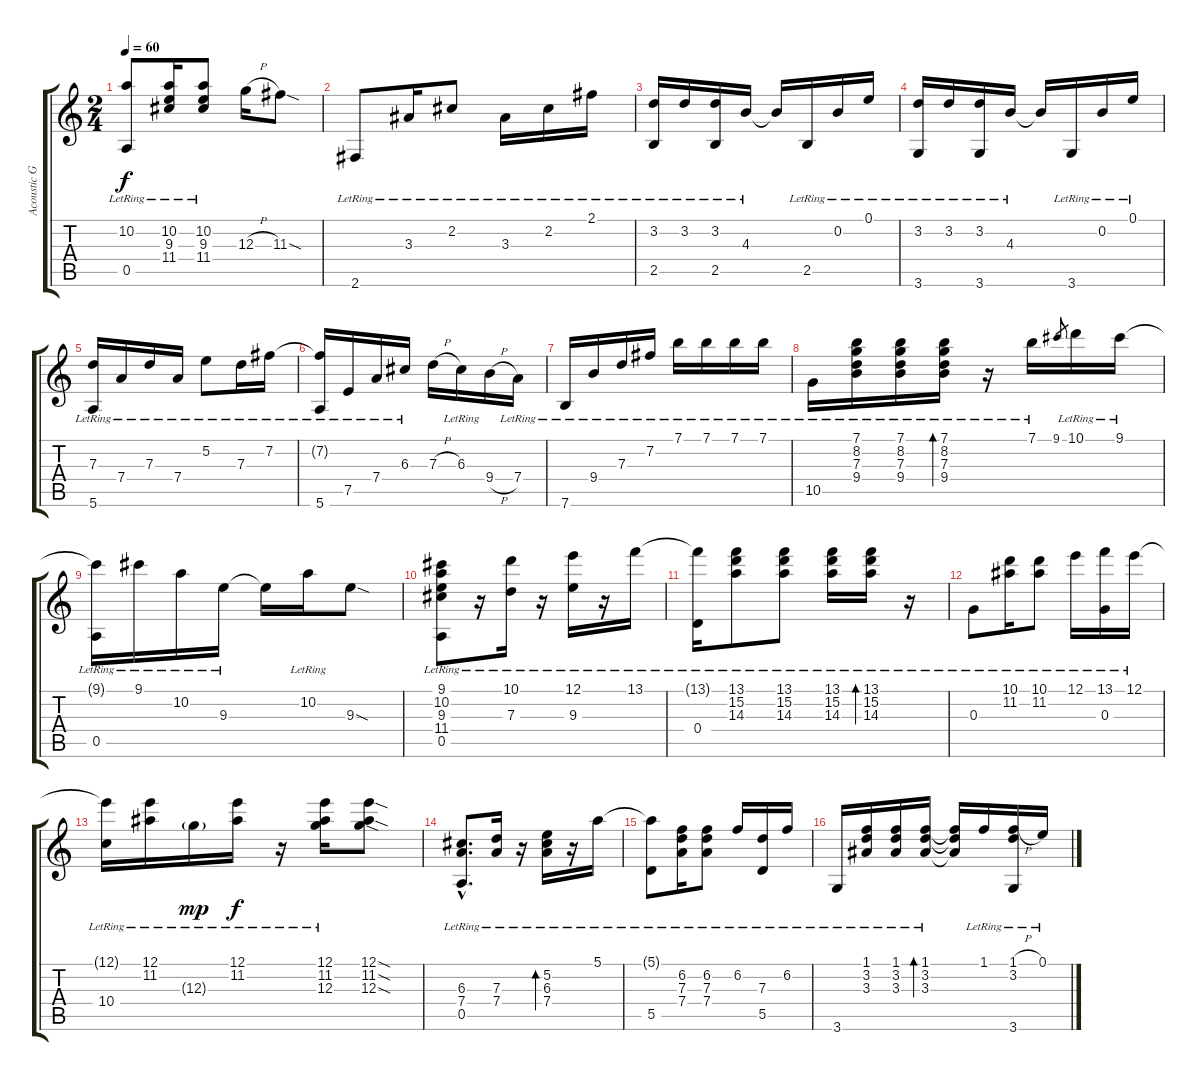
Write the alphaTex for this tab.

\track ("Acoustic Guitar" "Acoustic G") {instrument acousticguitarnylon}
\staff {score tabs}
\tuning (E4 B3 G3 D3 A2 E2) {hide}
\ts (2 4)
\tempo 60
\clef g2
\ks c
(10.2{lr} 0.5{lr}).8{dy f} (10.2{lr} 9.3{lr} 11.4{lr}).16 (10.2{lr} 9.3{lr} 11.4{lr}).8 12.3{h}.16 11.3{sod}.8 |
2.6{lr}.8 3.3{lr}.16 2.2{lr}.8 3.3{lr}.16 2.2{lr}.16 2.1{lr}.16 |
(3.2{lr} 2.5{lr}).16 3.2{lr}.16 (3.2{lr} 2.5{lr}).16 4.3{lr}.16 4.3{t}.16 2.5{lr}.16 0.2{lr}.16 0.1{lr}.16 |
(3.2{lr} 3.6{lr}).16 3.2{lr}.16 (3.2{lr} 3.6{lr}).16 4.3{lr}.16 4.3{t}.16 3.6{lr}.16 0.2{lr}.16 0.1{lr}.16 |
(7.3{lr} 5.6{lr}).16 7.4{lr}.16 7.3{lr}.16 7.4{lr}.16 5.2{lr}.8 7.3{lr}.16 7.2{lr}.16 |
(7.2{t} 5.6{lr}).16 7.5{lr}.16 7.4{lr}.16 6.3{lr}.16 7.3{h}.16 6.3{lr}.16 9.4{h}.16 7.4{lr}.16 |
7.6{lr}.16 9.4{lr}.16 7.3{lr}.16 7.2{lr}.16 7.1{lr}.16 7.1{lr}.16 7.1{lr}.16 7.1{lr}.16 |
10.5{lr}.16 (7.1{lr} 8.2{lr} 7.3{lr} 9.4{lr}).16 (7.1{lr} 8.2{lr} 7.3{lr} 9.4{lr}).16 (7.1{lr} 8.2{lr} 7.3{lr} 9.4{lr}).16{bd 120} r.16 7.1{lr}.16 9.1.8{gr} 10.1{lr}.16 9.1{lr}.16 |
(9.1{t} 0.5{lr}).16 9.1{lr}.16 10.2{lr}.16 9.3{lr}.16 9.3{t}.16 10.2{lr}.16 9.3{sod}.8 |
(9.1{lr} 10.2{lr} 9.3{lr} 11.4{lr} 0.5{lr}).8 r.16 (10.1{lr} 7.3{lr}).16 r.16 (12.1{lr} 9.3{lr}).16 r.16 13.1{lr}.16 |
(13.1{t} 0.4{lr}).16 (13.1{lr} 15.2{lr} 14.3{lr}).8 (13.1{lr} 15.2{lr} 14.3{lr}).8 (13.1{lr} 15.2{lr} 14.3{lr}).16 (13.1{lr} 15.2{lr} 14.3{lr}).16{bd 120} r.16 |
0.3{lr}.8 (10.1{lr} 11.2{lr}).16 (10.1{lr} 11.2{lr}).8 12.1{lr}.16 (13.1{lr} 0.3{lr}).16 12.1{lr}.16 |
(12.1{t} 10.4{lr}).16 (12.1{lr} 11.2{lr}).16 12.3{g lr}.16{dy mp} (12.1{lr} 11.2{lr}).16{dy f} r.16 (12.1{lr} 11.2{lr} 12.3{lr}).16 (12.1{sod} 11.2{sod} 12.3{sod}).8 |
(6.3{hac lr} 7.4{hac lr} 0.5{hac}).8{d} (7.3{lr} 7.4{lr}).16 r.16 (5.2{lr} 6.3{lr} 7.4{lr}).16{bd 120} r.16 5.1{lr}.16 |
(5.1{t} 5.5{lr}).8 (6.2{lr} 7.3{lr} 7.4{lr}).16 (6.2{lr} 7.3{lr} 7.4{lr}).8 6.2{lr}.16 (7.3{lr} 5.5{lr}).16 6.2{lr}.16 |
3.6{lr}.16 (1.1{lr} 3.2{lr} 3.3{lr}).16 (1.1{lr} 3.2{lr} 3.3{lr}).16 (1.1{lr} 3.2{lr} 3.3{lr}).16{bd 240} (1.1{t} 3.2{t} 3.3{t}).16 1.1{lr}.16 (1.1{h} 3.2{lr} 3.6{lr}).16 0.1{lr}.16
